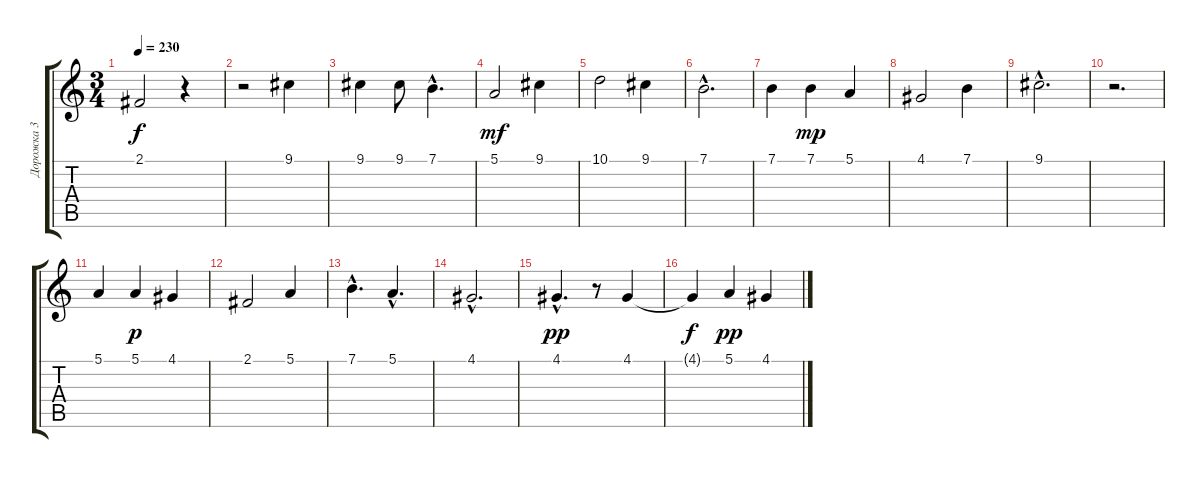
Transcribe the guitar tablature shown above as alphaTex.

\track ("Дорожка 3" "Дорожка 3") {instrument tenorsax}
\staff {score tabs}
\tuning (E4 B3 G3 D3 A2 E2) {hide}
\ts (3 4)
\tempo 230
\clef g2
\ks c
2.1.2{dy f} r.4 |
r.2 9.1.4 |
9.1.4 9.1.8 7.1{hac}.4{d} |
5.1.2{dy mf} 9.1.4 |
10.1.2 9.1.4 |
7.1{hac}.2{d} |
7.1.4 7.1.4{dy mp} 5.1.4 |
4.1.2 7.1.4 |
9.1{hac}.2{d} |
r.2{d} |
5.1.4 5.1.4{dy p} 4.1.4 |
2.1.2 5.1.4 |
7.1{hac}.4{d} 5.1{hac}.4{d} |
4.1{hac}.2{d} |
4.1{hac}.4{d dy pp} r.8 4.1.4 |
4.1{t}.4{dy f} 5.1.4{dy pp} 4.1.4
